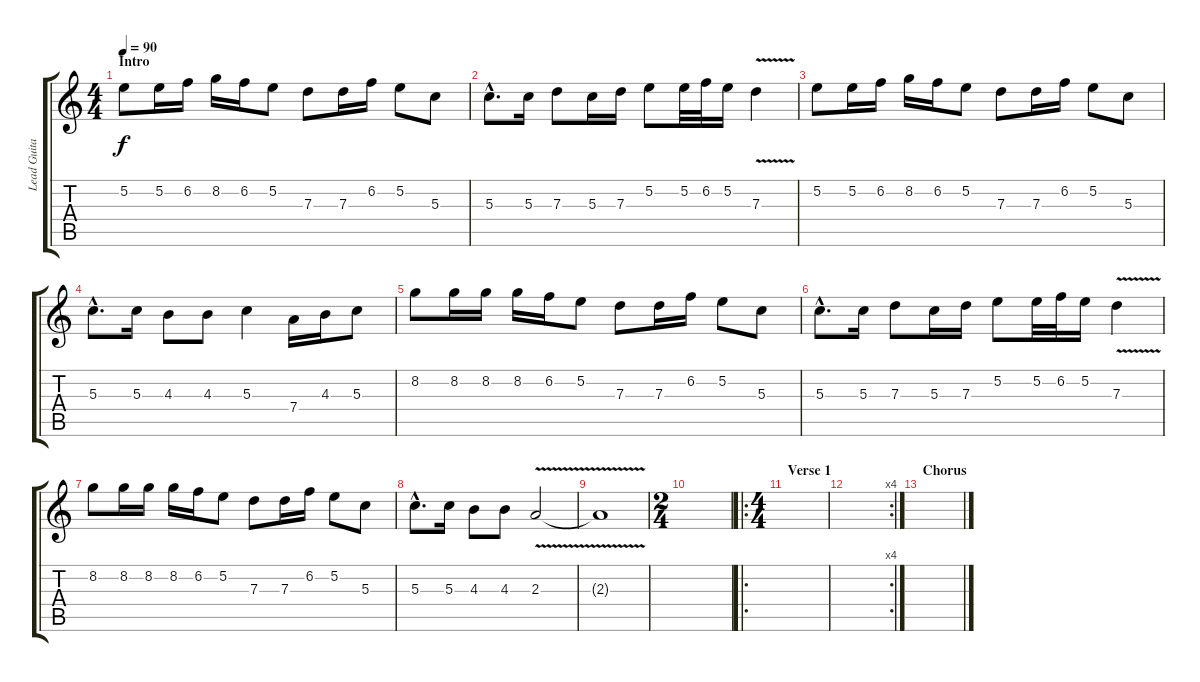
\track ("Lead Guitar" "Lead Guita") {instrument overdrivenguitar}
\staff {score tabs}
\tuning (E4 B3 G3 D3 A2 E2) {hide}
\ts (4 4)
\section ("" "Intro")
\tempo 90
\clef g2
\ks c
5.2.8{dy f instrument overdrivenguitar} 5.2.16 6.2.16 8.2.16 6.2.16 5.2.8 7.3.8 7.3.16 6.2.16 5.2.8 5.3.8 |
5.3{hac}.8{d} 5.3.16 7.3.8 5.3.16 7.3.16 5.2.8 5.2.32 6.2.32 5.2.16 7.3{v}.4 |
5.2.8 5.2.16 6.2.16 8.2.16 6.2.16 5.2.8 7.3.8 7.3.16 6.2.16 5.2.8 5.3.8 |
5.3{hac}.8{d} 5.3.16 4.3.8 4.3.8 5.3.4 7.4.16 4.3.16 5.3.8 |
8.2.8 8.2.16 8.2.16 8.2.16 6.2.16 5.2.8 7.3.8 7.3.16 6.2.16 5.2.8 5.3.8 |
5.3{hac}.8{d} 5.3.16 7.3.8 5.3.16 7.3.16 5.2.8 5.2.32 6.2.32 5.2.16 7.3{v}.4 |
8.2.8 8.2.16 8.2.16 8.2.16 6.2.16 5.2.8 7.3.8 7.3.16 6.2.16 5.2.8 5.3.8 |
5.3{hac}.8{d} 5.3.16 4.3.8 4.3.8 2.3{v}.2 |
2.3{t}.1 |
\ts (2 4)
|
\ro
\ts (4 4)
\section ("" "Verse 1")
|
\rc 4
|
\section ("" "Chorus")
